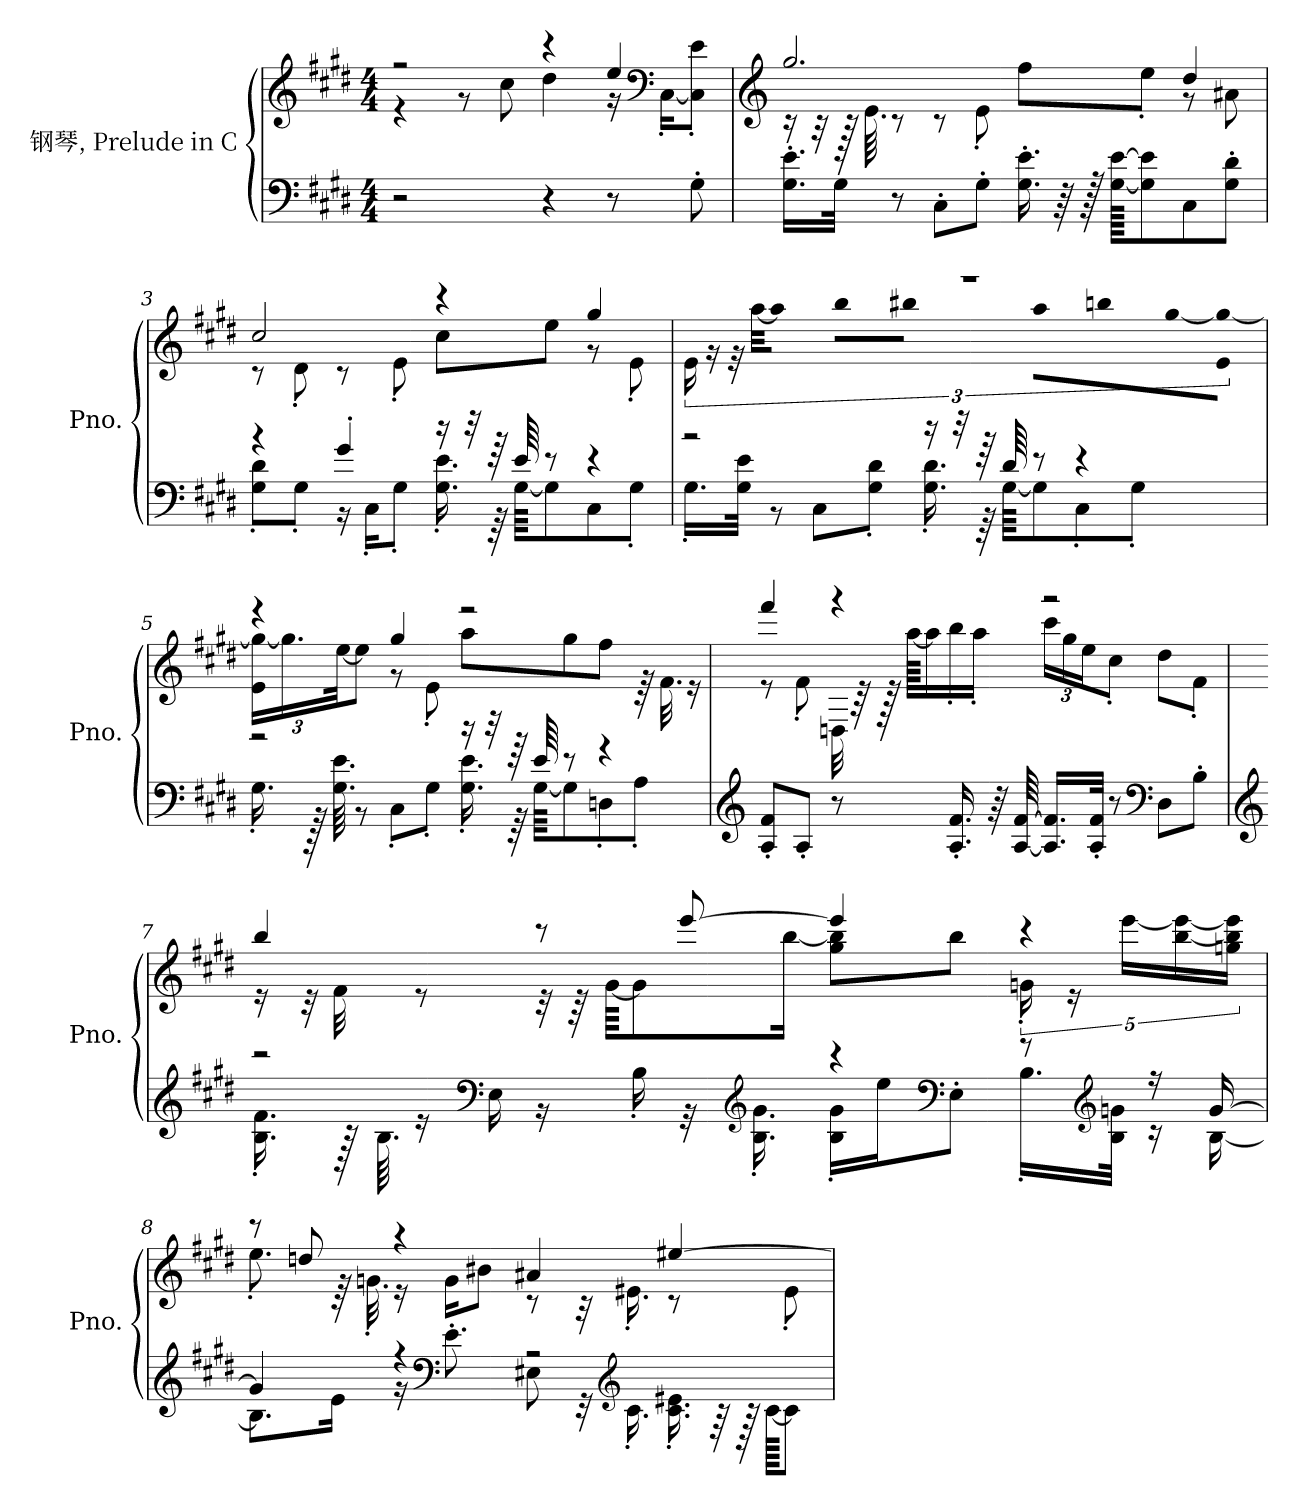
**kern	**kern
*part1	*part1
*staff2	*staff1
*I"钢琴, Prelude in C# minor	*
*I'Pno.	*
*clefF4	*clefG2
*k[f#c#g#d#]	*k[f#c#g#d#]
*M4/4	*M4/4
*MM112	*MM112
=1	=1
*	*^
2r	2r	4r
.	.	8r
.	.	8cc#\
4r	4r	4dd#\
8r	4ee/	16r
*	*clefF4	*
.	.	[16C#'\KL
8G#'\	.	8C#\]' 8e\'J
=2	=2	=2
*	*clefG2	*
16.G#\' 16.e\'LL	2.gg#/	16r
.	.	32r
32G#\JJk	.	128r
.	.	64.e\
8r	.	8r
8C#'\L	.	8r
8G#'\J	.	8e'\
16.G#\' 16.e\'	.	8ff#\L
64r	.	.
128r	.	.
[128G#\ [128e\KKKKL	.	.
8G#\] 8e\]	.	8ee'\J
8C#\	4dd#/	8r
8G#\' 8d#\'J	.	8a#X\
=3	=3	=3
*^	*	*
4r	8G#\' 8d#\'L	2cc#/	8r
.	8G#'\J	.	8d#'\
4g#'/	16r	.	8r
.	16C#'\KL	.	.
.	8G#'\J	.	8e'\
16r	16.G#\' 16.e\'	4r	8cc#\L
32r	.	.	.
64r	64r	.	.
64e/	[64G#\KKKL	.	.
8r	8G#\]	.	8ee\J
4r	8C#\	4gg#/	8r
.	8G#'\J	.	8e'\
!!LO:LB:g=z	!!
=4	=4	=4	=4
2r	16.G#'\LL	1r	24e\
.	.	.	24r
.	.	.	48r
.	32G#\ 32e\JJk	.	.
.	.	.	[48aa\KKL
.	8r	.	8aa\J]
.	8C#\L	.	8bb\L
.	8G#\' 8d#\'J	.	8bb#X\J
16r	16.G#\' 16.d#\'	.	8aa\L
32r	.	.	.
64r	64r	.	.
64d#/	[64G#\KKKL	.	.
8r	8G#\]	.	8bbn\
4r	8C#'\	.	[8gg#\
.	8G#'\J	.	8e\ 8gg#\_J
=5	=5	=5	=5
*	*	*	*Xbrackettup
2r	16.G#'\	4r	24e\ 24gg#\_LL
.	.	.	24.gg#\]
.	128r	.	.
.	64.G#\ 64.e\	.	.
.	.	.	[48ee\JK
.	8r	.	8ee\J]
.	8C#'\L	4gg#/	8r
.	8G#'\J	.	8e'\
16r	16.G#\' 16.e\'	2r	8aa\L
32r	.	.	.
64r	64r	.	.
64e/	[64G#\KKKL	.	.
8r	8G#\]	.	8gg#\
4r	8Dn'\	.	8ff#\J
.	8A'\J	.	64r
.	.	.	32.f#\
.	.	.	16r
*v	*v	*	*
!!LO:LB:g=z	!!
=6	=6	=6
*clefG2	*	*
8A/' 8f#/'L	4fff#/	8r
8A'/J	.	8f#'\
8r	4r	32Dn\
.	.	64r
.	.	128r
.	.	[128aa\KKKLL
.	.	16aa\]
16.A/' 16.f#/'	.	16bb'\
.	.	16aa'\JJ
64r	.	.
[64A/ [64f#/	.	.
16.A/] 16.f#/]LL	2r	24ccc#\LL
.	.	24gg#\
.	.	24ee\J
32A/' 32f#/'JJk	.	.
8r	.	8cc#'\J
*clefF4	*	*
8D#\L	.	8dd#\L
8B'\J	.	8f#'\J
!!LO:LB:g=z	!!
=7	=7	=7
*clefG2	*	*
*^	*	*
2r	16.B\' 16.f#\'	4bb/	16r
.	.	.	32r
.	128r	.	32f#\
.	64.B\	.	.
.	16r	.	8r
*clefF4	*	*	*
.	16E\	.	.
.	16r	8r	32r
.	.	.	64r
.	.	.	[64g#\KKKL
.	16B'\	.	8g#\]
.	32r	[8eee/	.
*clefG2	*	*	*
.	16.B\' 16.g#\'	.	.
.	.	.	[16bb\Jk
4r	16B\' 16g#\'LL	4eee/]	8gg#\ 8bb\]L
.	16ee\J	.	.
*clefF4	*	*	*
.	8E'\J	.	8bb\J
*	*	*	*brackettup
8r	16.B'\LL	4r	20gn'\
.	.	.	20r
*clefG2	*	*	*
.	32B\ 32gn\JJk	.	.
.	.	.	[20eee\LL
16r	16r	.	.
.	.	.	[20bb\ 20eee\_
[16g/	[16B\	.	.
.	.	.	20ggn\ 20bb\] 20eee\]JJ
!!LO:LB:g=z	!!
=8	=8	=8	=8
4g/]	8.B\L]	8r	8.ee'\
.	.	8ddn/	.
.	16e\Jk	.	64r
.	.	.	32.gn'\
4r	16r	4r	16r
*clefF4	*	*	*
.	8.e'\	.	16g\KL
.	.	.	8b#X\J
2r	8E#X\	4a#X/	8r
.	32r	.	32r
*clefG2	*	*	*
.	16.c#'\	.	16.e#X'\
.	16.c#\' 16.e#X\'	[4ee#X/	8r
.	64r	.	.
.	128r	.	.
.	[128c#\KKKKL	.	.
.	8c#\J]	.	8e#'\
*v	*v	*	*
*	*v	*v
=	=
*-	*-
